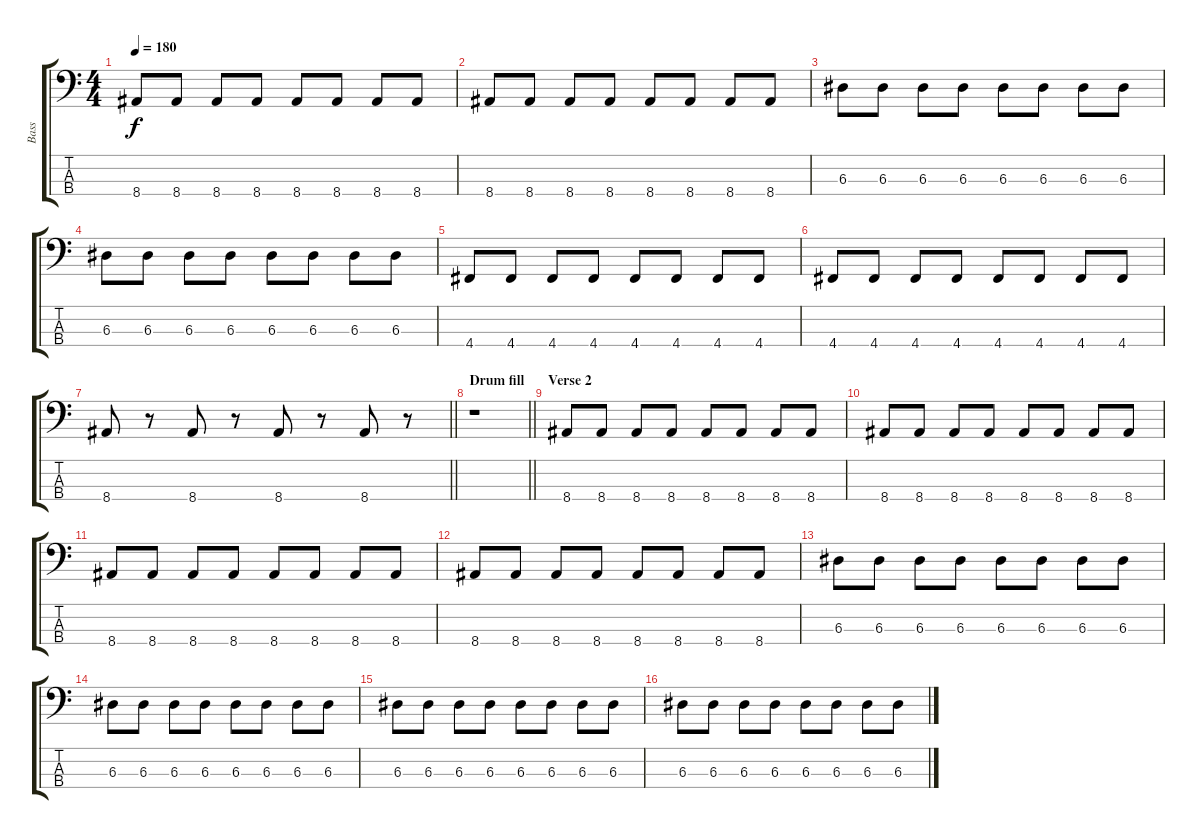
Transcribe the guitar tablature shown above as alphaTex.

\track ("Bass" "Bass") {instrument electricbassfinger}
\staff {score tabs}
\tuning (G2 D2 A1 D1) {hide}
\ts (4 4)
\tempo 180
\clef f4
\ks c
8.4.8{dy f} 8.4.8 8.4.8 8.4.8 8.4.8 8.4.8 8.4.8 8.4.8 |
8.4.8 8.4.8 8.4.8 8.4.8 8.4.8 8.4.8 8.4.8 8.4.8 |
6.3.8 6.3.8 6.3.8 6.3.8 6.3.8 6.3.8 6.3.8 6.3.8 |
6.3.8 6.3.8 6.3.8 6.3.8 6.3.8 6.3.8 6.3.8 6.3.8 |
4.4.8 4.4.8 4.4.8 4.4.8 4.4.8 4.4.8 4.4.8 4.4.8 |
4.4.8 4.4.8 4.4.8 4.4.8 4.4.8 4.4.8 4.4.8 4.4.8 |
\barLineRight lightlight
8.4.8 r.8 8.4.8 r.8 8.4.8 r.8 8.4.8 r.8 |
\section ("" "Drum fill")
\barLineRight lightlight
r.1 |
\section ("" "Verse 2")
8.4.8 8.4.8 8.4.8 8.4.8 8.4.8 8.4.8 8.4.8 8.4.8 |
8.4.8 8.4.8 8.4.8 8.4.8 8.4.8 8.4.8 8.4.8 8.4.8 |
8.4.8 8.4.8 8.4.8 8.4.8 8.4.8 8.4.8 8.4.8 8.4.8 |
8.4.8 8.4.8 8.4.8 8.4.8 8.4.8 8.4.8 8.4.8 8.4.8 |
6.3.8 6.3.8 6.3.8 6.3.8 6.3.8 6.3.8 6.3.8 6.3.8 |
6.3.8 6.3.8 6.3.8 6.3.8 6.3.8 6.3.8 6.3.8 6.3.8 |
6.3.8 6.3.8 6.3.8 6.3.8 6.3.8 6.3.8 6.3.8 6.3.8 |
6.3.8 6.3.8 6.3.8 6.3.8 6.3.8 6.3.8 6.3.8 6.3.8
